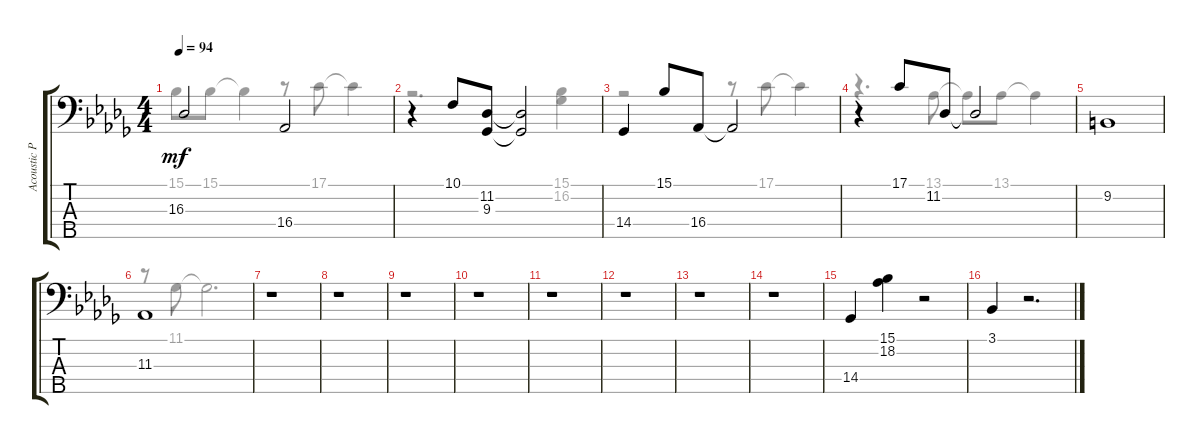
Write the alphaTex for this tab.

\track ("Acoustic Piano (Staff 2)" "Acoustic P") {instrument acousticgrandpiano}
\staff {score tabs}
\tuning (G2 D2 A1 E1 B0) {hide}
\voice
\ts (4 4)
\tempo 94
\clef f4
\ks bbminor
16.3{t}.2{dy mf} 16.4.2 |
r.4 10.1.8 (11.2 9.3).8 (11.2{t} 9.3{t}).2 |
14.4.4 15.1.8 16.4.8 16.4{t}.2 |
r.4 17.1.8 11.2.8 11.2{t}.2 |
9.2.1 |
11.3.1 |
r.1 |
r.1 |
r.1 |
r.1 |
r.1 |
r.1 |
r.1 |
r.1 |
14.4.4 (15.1 18.2).4 r.2 |
3.1.4 r.2{d}
\voice
\clef f4
\ottava regular
\simile none
\ks bbminor
15.1{t}.8{dy mf} 15.1.8 15.1{t}.4 r.8 17.1.8 17.1{t}.4 |
r.2{d} (15.1 16.2).4 |
r.2 r.8 17.1.8 17.1{t}.4 |
r.4{d} 13.1.8 13.1{t}.8 13.1.8 13.1{t}.4 |
|
r.8 11.1.8 11.1{t}.2{d} |
|
|
|
|
|
|
|
|
|
